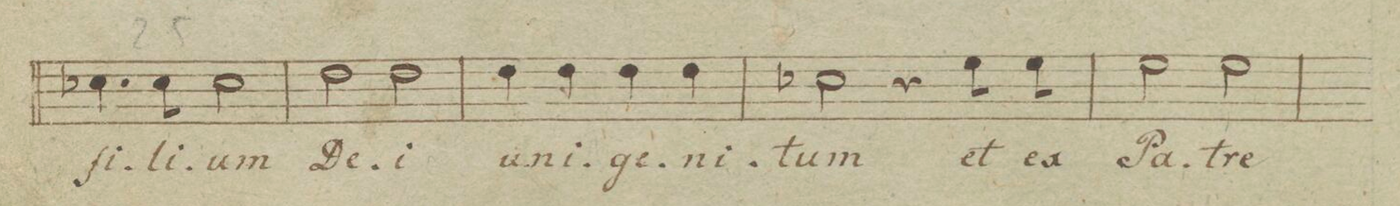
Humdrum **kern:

**kern	**text	**dynam
*I"Alto	*	*
*clefC3	*	*
*k[b-e-a-]	*	*
*met(c)	*	*
*M4/4	*	*
4.d-X\	fi-	.
8d-\	-li-	.
2d-\	-um	.
=26	=26	=26
2e-\	De-	.
2e-\	-i	.
=27	=27	=27
4e-\	u-	.
4e-\	-ni-	.
4e-\	-ge-	.
4e-\	-ni-	.
=28	=28	=28
2d-X\	-tum	.
4r	.	.
8f\	et	.
8f\	ex	.
=29	=29	=29
2f\	Pa-	.
2f\	-tre	.
=30	=30	=30
*-	*-	*-
